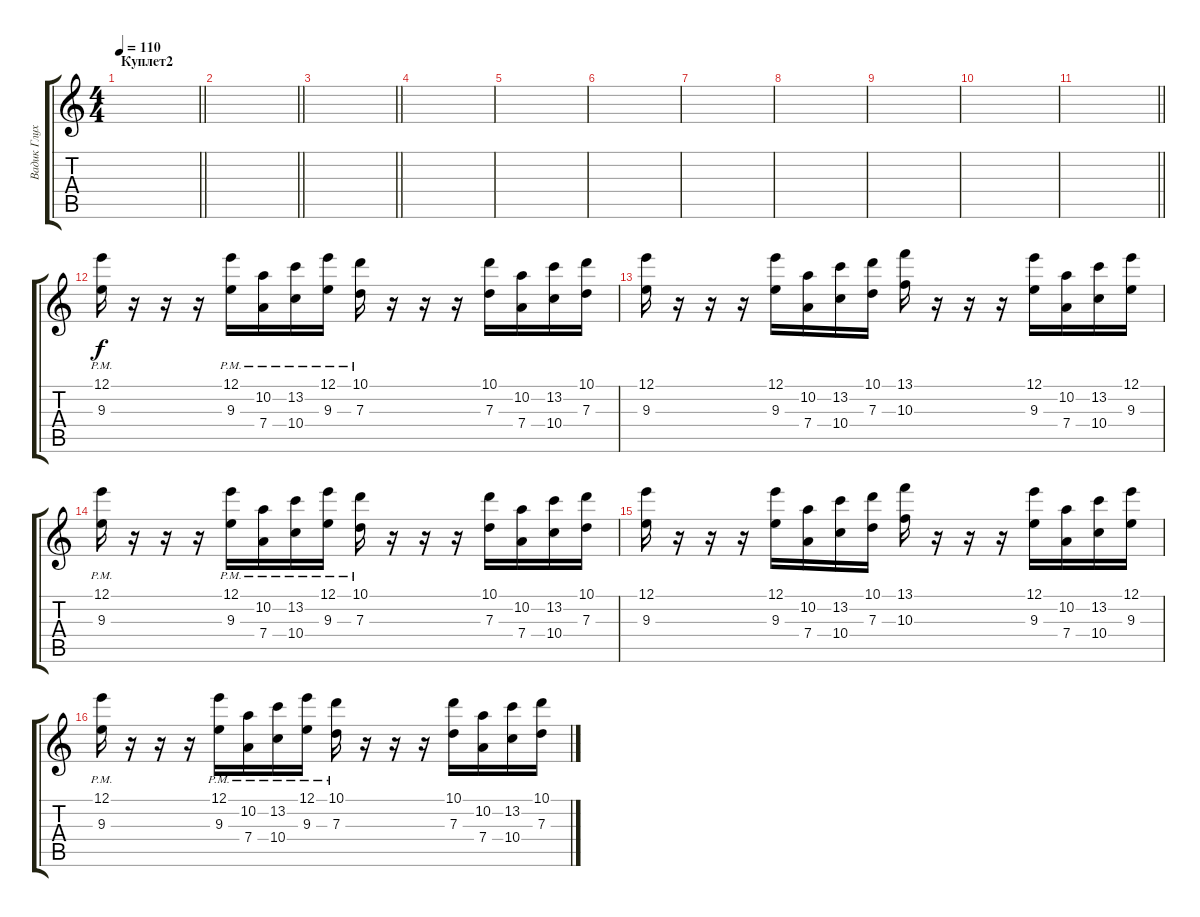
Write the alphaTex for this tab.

\track ("Вадик Глухов" "Вадик Глух") {instrument electricguitarmuted}
\staff {score tabs}
\tuning (E4 B3 G3 D3 A2 E2) {hide}
\ts (4 4)
\section ("" "Куплет2")
\tempo 110
\clef g2
\barLineRight lightlight
\ks c
|
\barLineRight lightlight
|
\barLineRight lightlight
|
|
|
|
|
|
|
|
\barLineRight lightlight
|
(12.1 9.3{pm}).16{instrument pizzicatostrings} r.16 r.16 r.16 (12.1 9.3{pm}).16 (10.2 7.4{pm}).16 (13.2 10.4{pm}).16 (12.1 9.3{pm}).16 (10.1 7.3{pm}).16 r.16 r.16 r.16 (10.1 7.3).16 (10.2 7.4).16 (13.2 10.4).16 (10.1 7.3).16 |
(12.1 9.3).16 r.16 r.16 r.16 (12.1 9.3).16 (10.2 7.4).16 (13.2 10.4).16 (10.1 7.3).16 (13.1 10.3).16 r.16 r.16 r.16 (12.1 9.3).16 (10.2 7.4).16 (13.2 10.4).16 (12.1 9.3).16 |
(12.1 9.3{pm}).16 r.16 r.16 r.16 (12.1 9.3{pm}).16 (10.2 7.4{pm}).16 (13.2 10.4{pm}).16 (12.1 9.3{pm}).16 (10.1 7.3{pm}).16 r.16 r.16 r.16 (10.1 7.3).16 (10.2 7.4).16 (13.2 10.4).16 (10.1 7.3).16 |
(12.1 9.3).16 r.16 r.16 r.16 (12.1 9.3).16 (10.2 7.4).16 (13.2 10.4).16 (10.1 7.3).16 (13.1 10.3).16 r.16 r.16 r.16 (12.1 9.3).16 (10.2 7.4).16 (13.2 10.4).16 (12.1 9.3).16 |
(12.1 9.3{pm}).16 r.16 r.16 r.16 (12.1 9.3{pm}).16 (10.2 7.4{pm}).16 (13.2 10.4{pm}).16 (12.1 9.3{pm}).16 (10.1 7.3{pm}).16 r.16 r.16 r.16 (10.1 7.3).16 (10.2 7.4).16 (13.2 10.4).16 (10.1 7.3).16
